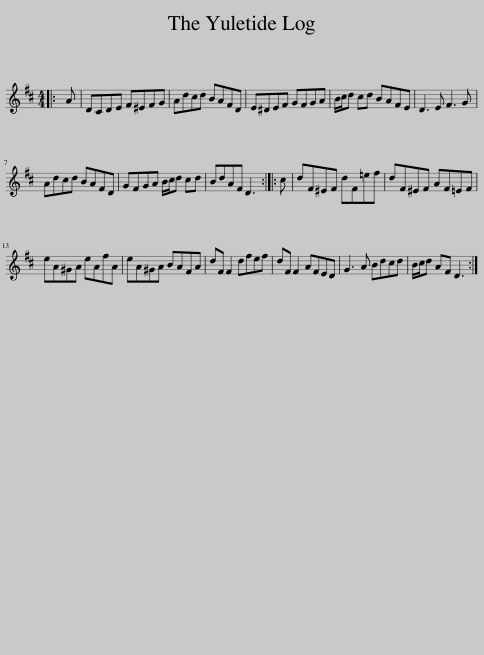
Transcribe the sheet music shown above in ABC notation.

X:1
L:1/8
M:4/4
I:linebreak $
K:D
V:1 treble
V:1
|: A | DCDE F^EFG | Adcd BAFD | E^DEF GFGA | B/c/d cd BAFE | %5
 D3 E F3 G |$ Adcd BAFD | GFGA B/c/d cd | BdAF D3 :: c | %10
 dF^EF dF=ef | dF^EF AF=EF |$ eA^GA eAfA | eA^GA BAFA | dF F2 dfef | %15
 dF F2 AFED | G3 A Bdcd | B/c/d AF D3 :| %18
